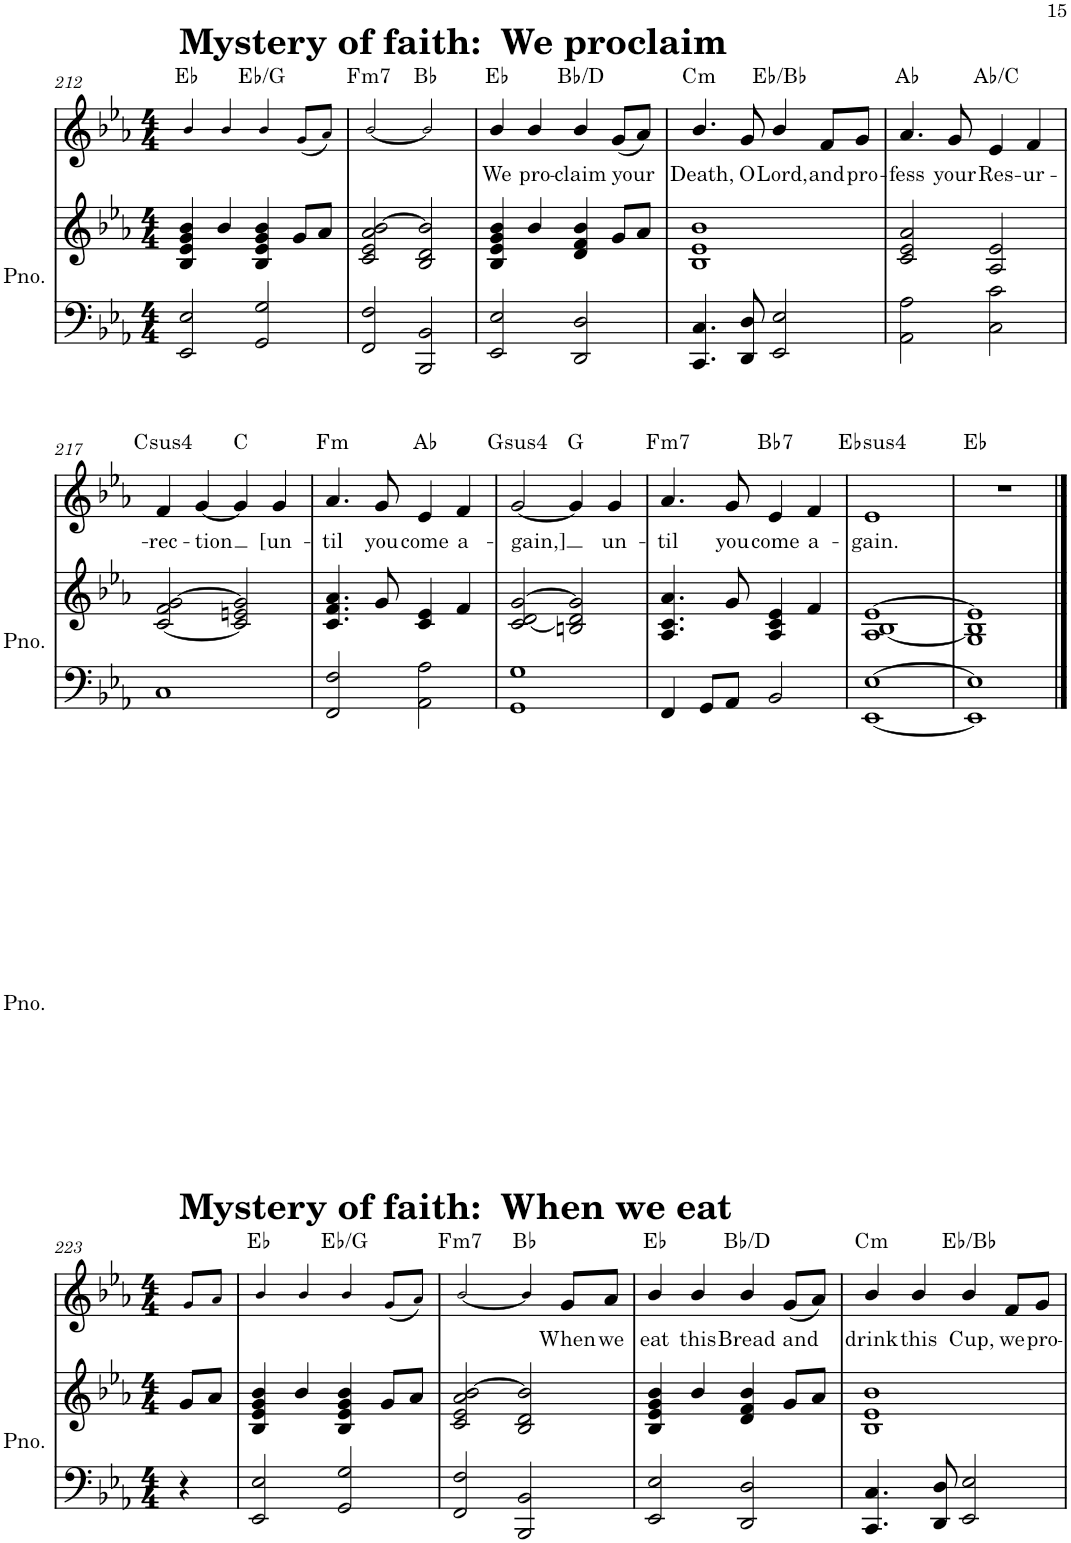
**kern	**kern	**kern	**text	**harte
*part2	*part2	*part1	*part1	*part1
*staff3	*staff2	*staff1	*staff1	*
*I"Piano	*	*I"Piano	*	*
*I'Pno.	*	*I'Pno	*	*
!!LO:PB:g=z
*clefF4	*clefG2	*clefG2	*	*
*k[b-e-a-]	*k[b-e-a-]	*k[b-e-a-]	*	*
*M4/4	*M4/4	*M4/4	*	*
=212	=212	=212	=212	=212
!	!	!LO:TX:a:B:t=Mystery of faith&colon;  We proclaim	!	!
2EE-/ 2E-/	4B-/ 4e-/ 4g/ 4b-/	4b-!/	.	Eb:maj
.	4b-/	4b-!/	.	.
2GG/ 2G/	4B-/ 4e-/ 4g/ 4b-/	4b-!/	.	Eb:maj/3
.	8g/L	(8g!/L	.	.
.	8a-/J	8a-!/J)	.	.
=213	=213	=213	=213	=213
!	!	!	!	!LO:H:kt=m7
2FF/ 2F/	2c/ 2e-/ 2a-/ [2b-/	[2b-!/	.	F:min7
2BBB-/ 2BB-/	2B-/ 2d/ 2b-/]	2b-!/]	.	Bb:maj
=214	=214	=214	=214	=214
!	!	!	!LO:LY:b	!
2EE-/ 2E-/	4B-/ 4e-/ 4g/ 4b-/	4b-/	We	Eb:maj
!	!	!	!LO:LY:b	!
.	4b-/	4b-/	pro-	.
!	!	!	!LO:LY:b	!
2DD/ 2D/	4d/ 4f/ 4b-/	4b-/	-claim	Bb:maj/3
!	!	!	!LO:LY:b	!
.	8g/L	(8g/L	your	.
.	8a-/J	8a-/J)	.	.
=215	=215	=215	=215	=215
!	!	!	!LO:LY:b	!LO:H:kt=m
4.CC/ 4.C/	1B- 1e- 1b-	4.b-/	Death,	C:min
!	!	!	!LO:LY:b	!
8DD/ 8D/	.	8g/	O	.
!	!	!	!LO:LY:b	!
2EE-/ 2E-/	.	4b-/	Lord,	Eb:maj/5
!	!	!	!LO:LY:b	!
.	.	8f/L	and	.
!	!	!	!LO:LY:b	!
.	.	8g/J	pro-	.
=216	=216	=216	=216	=216
!	!	!	!LO:LY:b	!
2AA-\ 2A-\	2c/ 2e-/ 2a-/	4.a-/	-fess	Ab:maj
!	!	!	!LO:LY:b	!
.	.	8g/	your	.
!	!	!	!LO:LY:b	!
2C\ 2c\	2A-/ 2e-/	4e-/	Res-	Ab:maj/3
!	!	!	!LO:LY:b	!
.	.	4f/	-ur-	.
!!LO:LB:g=z
=217	=217	=217	=217	=217
!	!	!	!LO:LY:b	!LO:H:kt=4
1C	[2c/ 2f/ [2g/	4f/	-rec-	C:sus4
!	!	!	!LO:LY:b	!
.	.	[4g/	-tion	.
.	2c/] 2en/ 2g/]	4g/]	.	C:maj
!	!	!	!LO:LY:b	!
.	.	4g/	[un-	.
=218	=218	=218	=218	=218
!	!	!	!LO:LY:b	!LO:H:kt=m
2FF/ 2F/	4.c/ 4.f/ 4.a-/	4.a-/	-til	F:min
!	!	!	!LO:LY:b	!
.	8g/	8g/	you	.
!	!	!	!LO:LY:b	!
2AA-\ 2A-\	4c/ 4e-/	4e-/	come	Ab:maj
!	!	!	!LO:LY:b	!
.	4f/	4f/	a-	.
=219	=219	=219	=219	=219
!	!	!	!LO:LY:b	!LO:H:kt=4
1GG 1G	2c/ [2d/ [2g/	[2g/	-gain,]	G:sus4
.	2Bn/ 2d/] 2g/]	4g/]	.	G:maj
!	!	!	!LO:LY:b	!
.	.	4g/	un-	.
=220	=220	=220	=220	=220
!	!	!	!LO:LY:b	!LO:H:kt=m7
4FF/	4.A-/ 4.c/ 4.a-/	4.a-/	-til	F:min7
8GG/L	.	.	.	.
!	!	!	!LO:LY:b	!
8AA-/J	8g/	8g/	you	.
!	!	!	!LO:LY:b	!LO:H:kt=7
2BB-/	4A-/ 4c/ 4e-/	4e-/	come	Bb:7
!	!	!	!LO:LY:b	!
.	4f/	4f/	a-	.
=221	=221	=221	=221	=221
!	!	!	!LO:LY:b	!LO:H:kt=4
[1EE- [1E-	1A- [1B- [1e-	1e-	-gain.	Eb:sus4
=222	=222	=222	=222	=222
1EE-] 1E-]	1G 1B-] 1e-]	1r	.	Eb:maj
!!LO:LB:g=z
==223	==223	==223	==223	==223
*M4/4	*M4/4	*M4/4	*	*
!	!	!LO:TX:a:B:t=Mystery of faith&colon;  When we eat	!	!
4r	8g/L	8g!/L	.	.
.	8a-/J	8a-!/J	.	.
=224	=224	=224	=224	=224
2EE-/ 2E-/	4B-/ 4e-/ 4g/ 4b-/	4b-!/	.	Eb:maj
.	4b-/	4b-!/	.	.
2GG/ 2G/	4B-/ 4e-/ 4g/ 4b-/	4b-!/	.	Eb:maj/3
.	8g/L	(8g!/L	.	.
.	8a-/J	8a-!/J)	.	.
=225	=225	=225	=225	=225
!	!	!	!	!LO:H:kt=m7
2FF/ 2F/	2c/ 2e-/ 2a-/ [2b-/	[2b-!/	.	F:min7
2BBB-/ 2BB-/	2B-/ 2d/ 2b-/]	4b-!/]	.	Bb:maj
!	!	!	!LO:LY:b	!
.	.	8g/L	When	.
!	!	!	!LO:LY:b	!
.	.	8a-/J	we	.
=226	=226	=226	=226	=226
!	!	!	!LO:LY:b	!
2EE-/ 2E-/	4B-/ 4e-/ 4g/ 4b-/	4b-/	eat	Eb:maj
!	!	!	!LO:LY:b	!
.	4b-/	4b-/	this	.
!	!	!	!LO:LY:b	!
2DD/ 2D/	4d/ 4f/ 4b-/	4b-/	Bread	Bb:maj/3
!	!	!	!LO:LY:b	!
.	8g/L	(8g/L	and	.
.	8a-/J	8a-/J)	.	.
=227	=227	=227	=227	=227
!	!	!	!LO:LY:b	!LO:H:kt=m
4.CC/ 4.C/	1B- 1e- 1b-	4b-/	drink	C:min
!	!	!	!LO:LY:b	!
.	.	4b-/	this	.
8DD/ 8D/	.	.	.	.
!	!	!	!LO:LY:b	!
2EE-/ 2E-/	.	4b-/	Cup,	Eb:maj/5
!	!	!	!LO:LY:b	!
.	.	8f/L	we	.
!	!	!	!LO:LY:b	!
.	.	8g/J	pro-	.
=	=	=	=	=
*-	*-	*-	*-	*-
